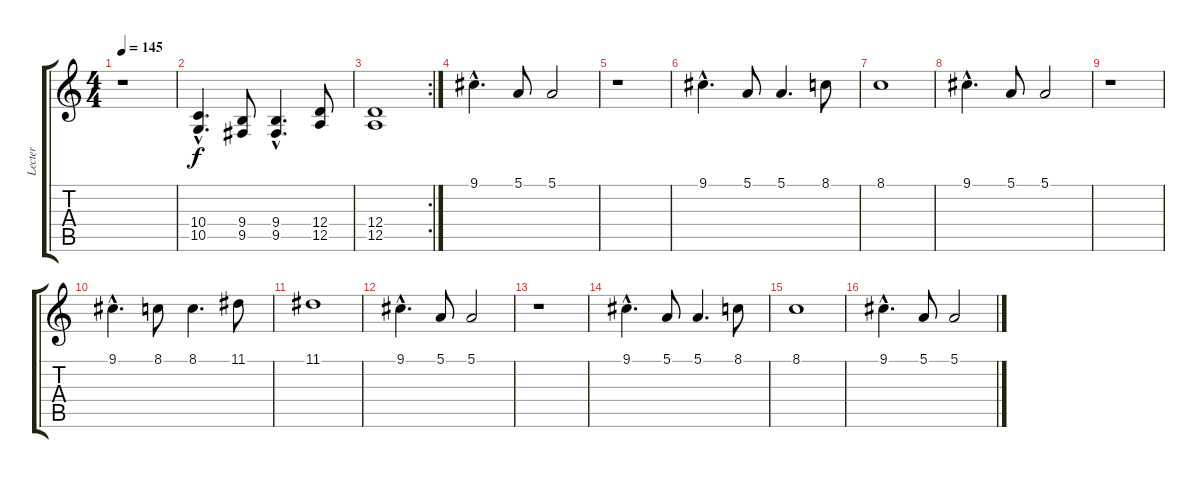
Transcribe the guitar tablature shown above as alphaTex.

\track ("Lecter" "Lecter") {instrument stringensemble1}
\staff {score tabs}
\tuning (E4 B3 G3 D3 A2 E2) {hide}
\ts (4 4)
\tempo 145
\clef g2
\ks c
r.1{dy f} |
(10.4{hac} 10.5{hac}).4{d} (9.4 9.5).8 (9.4{hac} 9.5{hac}).4{d} (12.4 12.5).8 |
\rc 2
(12.4 12.5).1 |
9.1{hac}.4{d volume 13 instrument pad4choir} 5.1.8 5.1.2 |
r.1 |
9.1{hac}.4{d} 5.1.8 5.1.4{d} 8.1.8 |
8.1.1 |
9.1{hac}.4{d} 5.1.8 5.1.2 |
r.1 |
9.1{hac}.4{d} 8.1.8 8.1.4{d} 11.1.8 |
11.1.1 |
9.1{hac}.4{d} 5.1.8 5.1.2 |
r.1 |
9.1{hac}.4{d} 5.1.8 5.1.4{d} 8.1.8 |
8.1.1 |
9.1{hac}.4{d} 5.1.8 5.1.2
